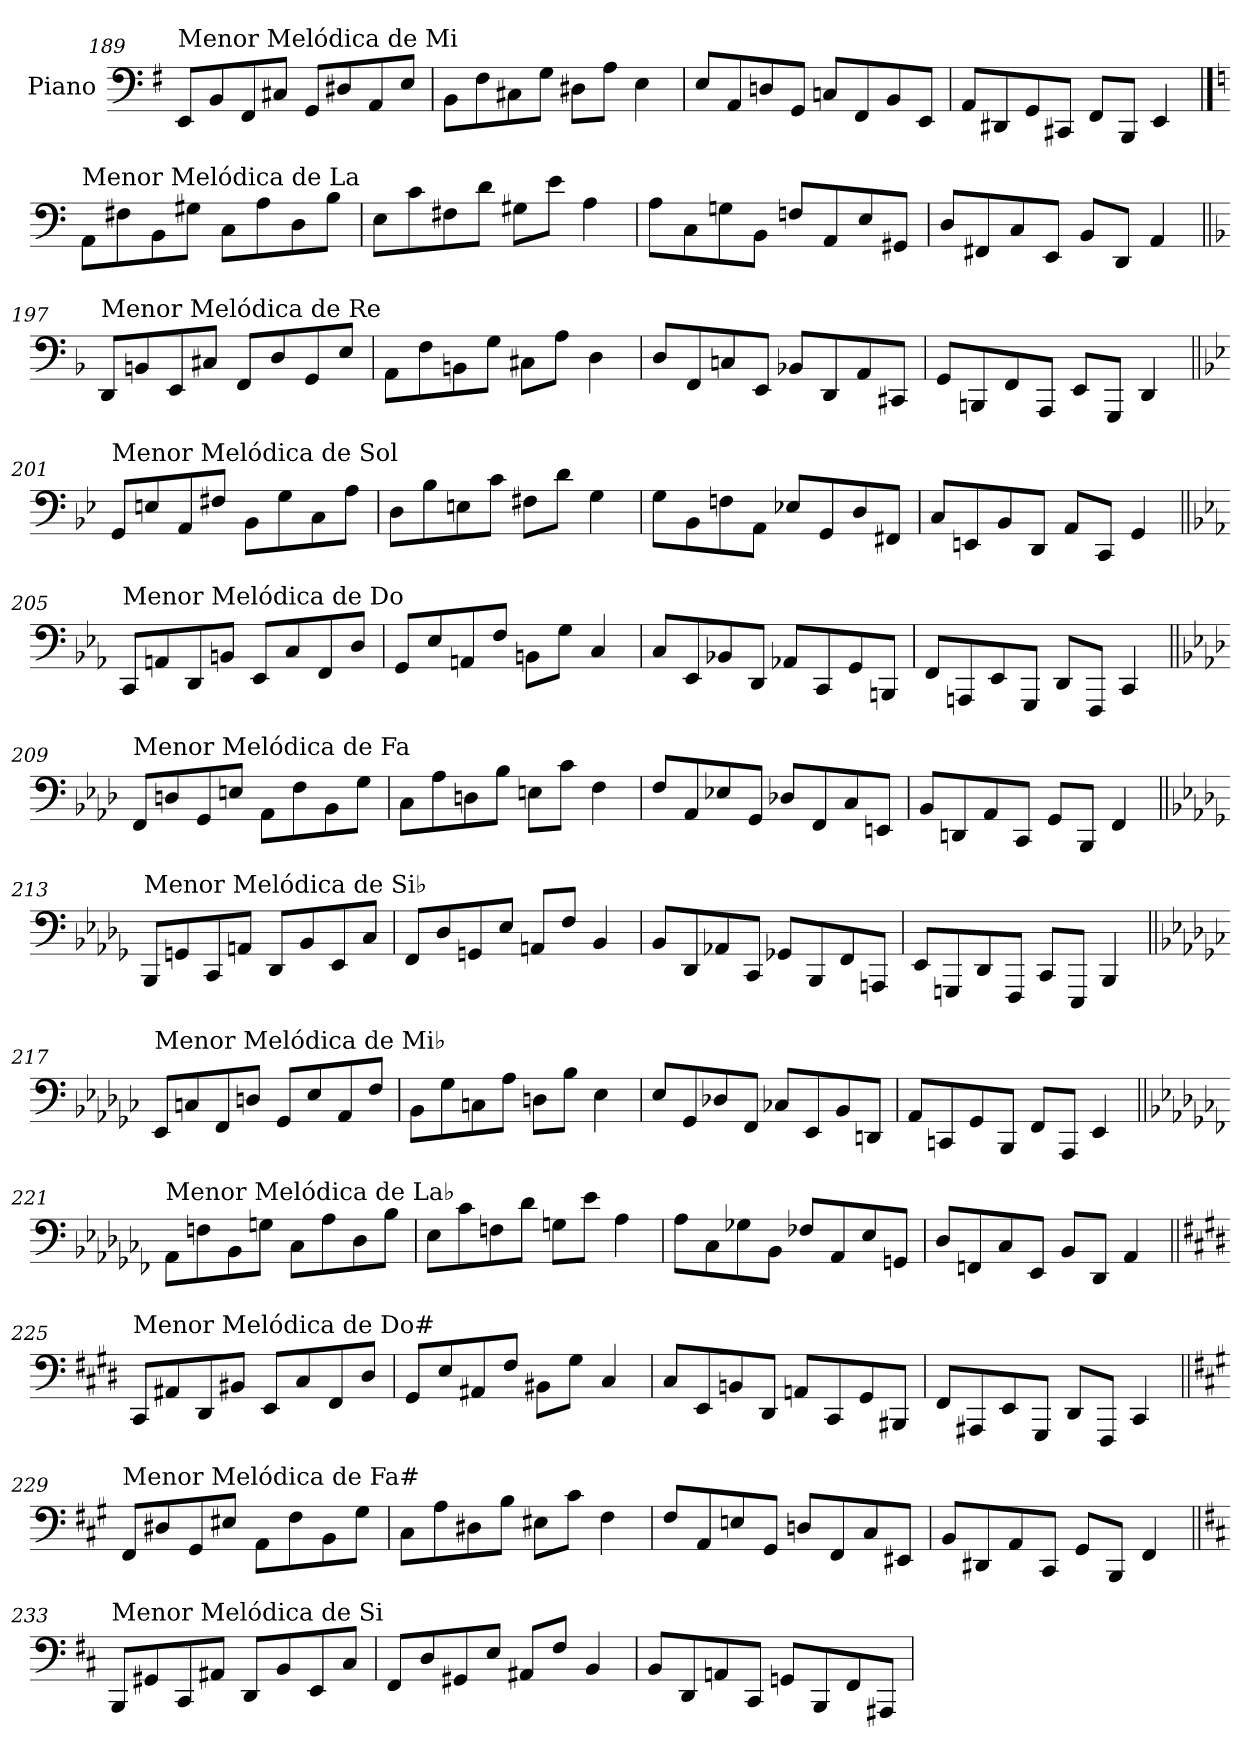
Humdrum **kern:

**kern
*part1
*staff1
*I"Piano
*I'Pno.
!!LO:LB:g=z
*clefF4
*k[f#]
=189
!LO:TX:a:t=Menor Melódica de Mi
8EE/L
8BB/
8FF#/
8C#X/J
8GG/L
8D#X/
8AA/
8E/J
=190
8BB\L
8F#\
8C#X\
8G\J
8D#X\L
8A\J
4E\
=191
8E/L
8AA/
8Dn/
8GG/J
8Cn/L
8FF#/
8BB/
8EE/J
=192
8AA/L
8DD#X/
8GG/
8CC#X/J
8FF#/L
8BBB/J
4EE/
!!LO:PB:g=z
==193
*k[]
!LO:TX:a:t=Menor Melódica de La
8AA\L
8F#X\
8BB\
8G#X\J
8C\L
8A\
8D\
8B\J
=194
8E\L
8c\
8F#X\
8d\J
8G#X\L
8e\J
4A\
=195
8A\L
8C\
8Gn\
8BB\J
8Fn/L
8AA/
8E/
8GG#X/J
=196
8D/L
8FF#X/
8C/
8EE/J
8BB/L
8DD/J
4AA/
!!LO:LB:g=z
=197||
*k[b-]
!LO:TX:a:t=Menor Melódica de Re
8DD/L
8BBn/
8EE/
8C#X/J
8FF/L
8D/
8GG/
8E/J
=198
8AA\L
8F\
8BBn\
8G\J
8C#X\L
8A\J
4D\
=199
8D/L
8FF/
8Cn/
8EE/J
8BB-X/L
8DD/
8AA/
8CC#X/J
=200
8GG/L
8BBBn/
8FF/
8AAA/J
8EE/L
8GGG/J
4DD/
!!LO:LB:g=z
=201||
*k[b-e-]
!LO:TX:a:t=Menor Melódica de Sol
8GG/L
8En/
8AA/
8F#X/J
8BB-\L
8G\
8C\
8A\J
=202
8D\L
8B-\
8En\
8c\J
8F#X\L
8d\J
4G\
=203
8G\L
8BB-\
8Fn\
8AA\J
8E-X/L
8GG/
8D/
8FF#X/J
=204
8C/L
8EEn/
8BB-/
8DD/J
8AA/L
8CC/J
4GG/
!!LO:LB:g=z
=205||
*k[b-e-a-]
!LO:TX:a:t=Menor Melódica de Do
8CC/L
8AAn/
8DD/
8BBn/J
8EE-/L
8C/
8FF/
8D/J
=206
8GG/L
8E-/
8AAn/
8F/J
8BBn\L
8G\J
4C/
=207
8C/L
8EE-/
8BB-X/
8DD/J
8AA-X/L
8CC/
8GG/
8BBBn/J
=208
8FF/L
8AAAn/
8EE-/
8GGG/J
8DD/L
8FFF/J
4CC/
!!LO:LB:g=z
=209||
*k[b-e-a-d-]
!LO:TX:a:t=Menor Melódica de Fa
8FF/L
8Dn/
8GG/
8En/J
8AA-\L
8F\
8BB-\
8G\J
=210
8C\L
8A-\
8Dn\
8B-\J
8En\L
8c\J
4F\
=211
8F/L
8AA-/
8E-X/
8GG/J
8D-X/L
8FF/
8C/
8EEn/J
=212
8BB-/L
8DDn/
8AA-/
8CC/J
8GG/L
8BBB-/J
4FF/
!!LO:LB:g=z
=213||
*k[b-e-a-d-g-]
!LO:TX:a:t=Menor Melódica de Si♭
8BBB-/L
8GGn/
8CC/
8AAn/J
8DD-/L
8BB-/
8EE-/
8C/J
=214
8FF/L
8D-/
8GGn/
8E-/J
8AAn/L
8F/J
4BB-/
=215
8BB-/L
8DD-/
8AA-X/
8CC/J
8GG-X/L
8BBB-/
8FF/
8AAAn/J
=216
8EE-/L
8GGGn/
8DD-/
8FFF/J
8CC/L
8EEE-/J
4BBB-/
!!LO:PB:g=z
=217||
*k[b-e-a-d-g-c-]
!LO:TX:a:t=Menor Melódica de Mi♭
8EE-/L
8Cn/
8FF/
8Dn/J
8GG-/L
8E-/
8AA-/
8F/J
=218
8BB-\L
8G-\
8Cn\
8A-\J
8Dn\L
8B-\J
4E-\
=219
8E-/L
8GG-/
8D-X/
8FF/J
8C-X/L
8EE-/
8BB-/
8DDn/J
=220
8AA-/L
8CCn/
8GG-/
8BBB-/J
8FF/L
8AAA-/J
4EE-/
!!LO:LB:g=z
=221||
*k[b-e-a-d-g-c-f-]
!LO:TX:a:t=Menor Melódica de La♭
8AA-\L
8Fn\
8BB-\
8Gn\J
8C-\L
8A-\
8D-\
8B-\J
=222
8E-\L
8c-\
8Fn\
8d-\J
8Gn\L
8e-\J
4A-\
=223
8A-\L
8C-\
8G-X\
8BB-\J
8F-X/L
8AA-/
8E-/
8GGn/J
=224
8D-/L
8FFn/
8C-/
8EE-/J
8BB-/L
8DD-/J
4AA-/
!!LO:LB:g=z
=225||
*k[f#c#g#d#]
!LO:TX:a:t=Menor Melódica de Do#
8CC#/L
8AA#X/
8DD#/
8BB#X/J
8EE/L
8C#/
8FF#/
8D#/J
=226
8GG#/L
8E/
8AA#X/
8F#/J
8BB#X\L
8G#\J
4C#/
=227
8C#/L
8EE/
8BBn/
8DD#/J
8AAn/L
8CC#/
8GG#/
8BBB#X/J
=228
8FF#/L
8AAA#X/
8EE/
8GGG#/J
8DD#/L
8FFF#/J
4CC#/
!!LO:LB:g=z
=229||
*k[f#c#g#]
!LO:TX:a:t=Menor Melódica de Fa#
8FF#/L
8D#X/
8GG#/
8E#X/J
8AA\L
8F#\
8BB\
8G#\J
=230
8C#\L
8A\
8D#X\
8B\J
8E#X\L
8c#\J
4F#\
=231
8F#/L
8AA/
8En/
8GG#/J
8Dn/L
8FF#/
8C#/
8EE#X/J
=232
8BB/L
8DD#X/
8AA/
8CC#/J
8GG#/L
8BBB/J
4FF#/
!!LO:LB:g=z
=233||
*k[f#c#]
!LO:TX:a:t=Menor Melódica de Si
8BBB/L
8GG#X/
8CC#/
8AA#X/J
8DD/L
8BB/
8EE/
8C#/J
=234
8FF#/L
8D/
8GG#X/
8E/J
8AA#X/L
8F#/J
4BB/
=235
8BB/L
8DD/
8AAn/
8CC#/J
8GGn/L
8BBB/
8FF#/
8AAA#X/J
=
*-
